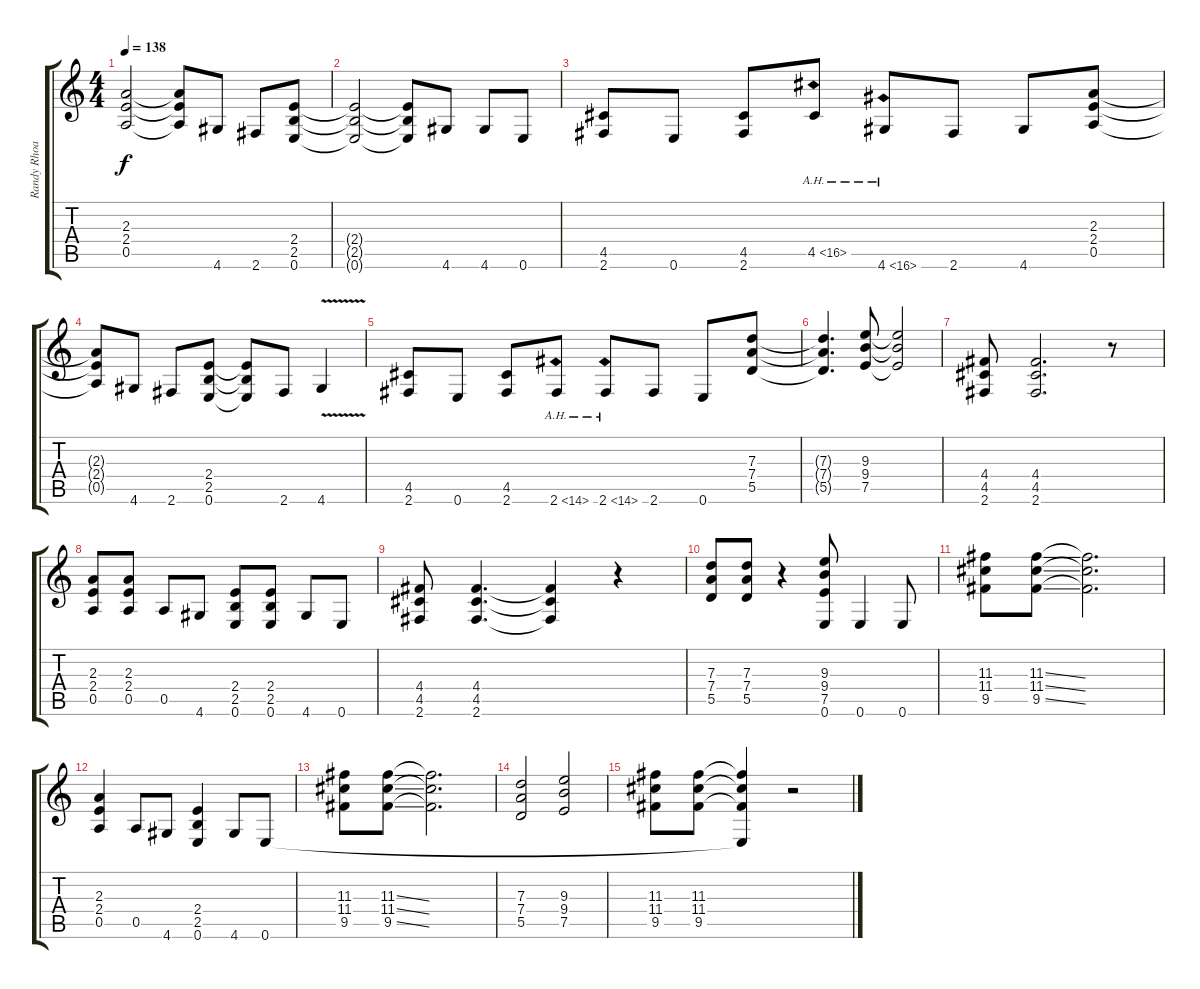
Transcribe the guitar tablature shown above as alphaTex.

\track ("Randy Rhoads" "Randy Rhoa") {instrument overdrivenguitar}
\staff {score tabs}
\tuning (E4 B3 G3 D3 A2 E2) {hide}
\ts (4 4)
\tempo 138
\clef g2
\ks c
(2.3 2.4 0.5).2{dy f} (2.3{t} 2.4{t} 0.5{t}).8 4.6.8 2.6.8 (2.4 2.5 0.6).8 |
(2.4{t} 2.5{t} 0.6{t}).2 (2.4{t} 2.5{t} 0.6{t}).8 4.6.8 4.6.8 0.6.8 |
(4.5 2.6).8 0.6.8 (4.5 2.6).8 4.5{ah 12}.8 4.6{ah 12}.8 2.6.8 4.6.8 (2.3 2.4 0.5).8 |
(2.3{t} 2.4{t} 0.5{t}).8 4.6.8 2.6.8 (2.4 2.5 0.6).8 (2.4{t} 2.5{t} 0.6{t}).8 2.6.8 4.6{v}.4 |
(4.5 2.6).8 0.6.8 (4.5 2.6).8 2.6{ah 12}.8 2.6{ah 12}.8 2.6.8 0.6.8 (7.3 7.4 5.5).8 |
(7.3{t} 7.4{t} 5.5{t}).4{d} (9.3 9.4 7.5).8 (9.3{t} 9.4{t} 7.5{t}).2 |
(4.4 4.5 2.6).8 (4.4 4.5 2.6).2{d} r.8 |
(2.3 2.4 0.5).8 (2.3 2.4 0.5).8 0.5.8 4.6.8 (2.4 2.5 0.6).8 (2.4 2.5 0.6).8 4.6.8 0.6.8 |
(4.4 4.5 2.6).8 (4.4 4.5 2.6).4{d} (4.4{t} 4.5{t} 2.6{t}).4 r.4 |
(7.3 7.4 5.5).8 (7.3 7.4 5.5).8 r.4 (9.3 9.4 7.5 0.6).8 0.6.4 0.6.8 |
(11.3 11.4 9.5).8 (11.3{ss} 11.4{ss} 9.5{ss}).8 (11.3{t} 11.4{t} 9.5{t}).2{d} |
(2.3 2.4 0.5).4 0.5.8 4.6.8 (2.4 2.5 0.6).4 4.6.8 0.6.8 |
(11.3 11.4 9.5).8 (11.3{ss} 11.4{ss} 9.5{ss}).8 (11.3{t} 11.4{t} 9.5{t}).2{d} |
(7.3 7.4 5.5).2 (9.3 9.4 7.5).2 |
(11.3 11.4 9.5).8 (11.3 11.4 9.5).8 (11.3{t} 11.4{t} 9.5{t} 0.6{t}).4{txt ""} r.2
